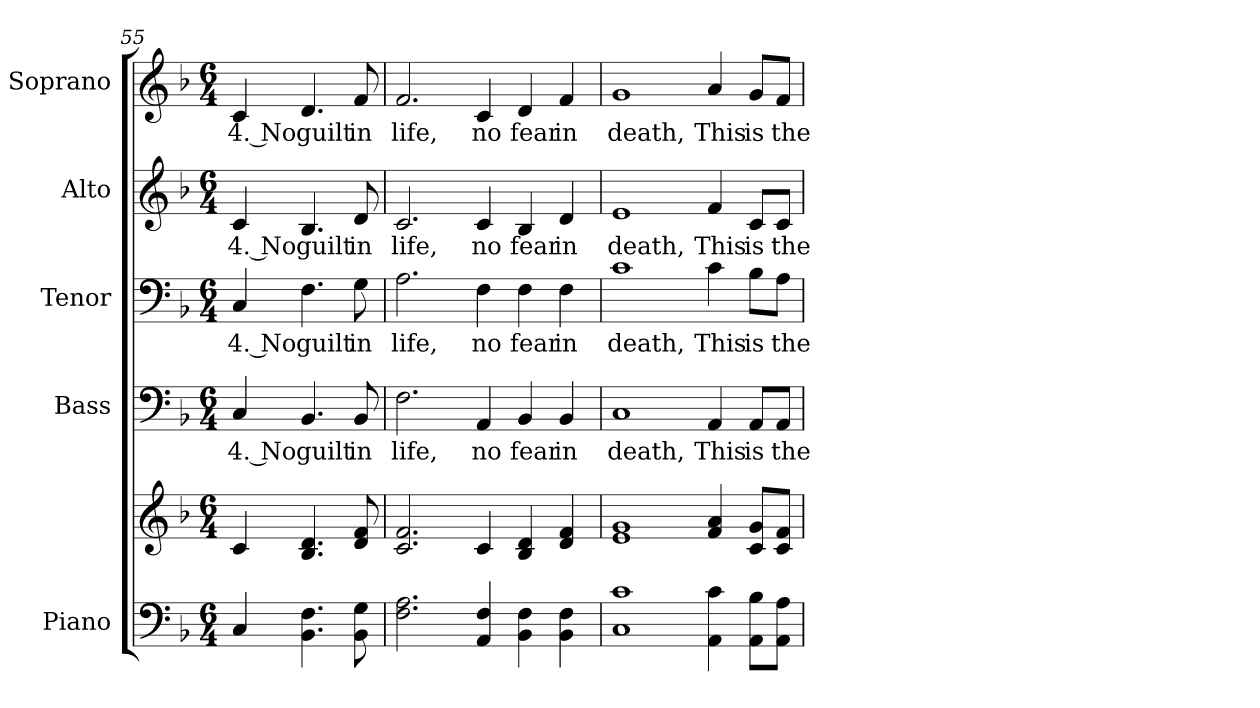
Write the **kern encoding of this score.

**kern	**kern	**kern	**text	**kern	**text	**kern	**text	**kern	**text
*part5	*part5	*part4	*part4	*part3	*part3	*part2	*part2	*part1	*part1
*staff6	*staff5	*staff4	*staff4	*staff3	*staff3	*staff2	*staff2	*staff1	*staff1
*I"Piano	*	*I"Bass	*	*I"Tenor	*	*I"Alto	*	*I"Soprano	*
*I'Pno.	*	*I'B.	*	*	*	*I'A.	*	*I'S.	*
!!LO:PB:g=z
*clefF4	*clefG2	*clefF4	*	*clefF4	*	*clefG2	*	*clefG2	*
*k[b-]	*k[b-]	*k[b-]	*	*k[b-]	*	*k[b-]	*	*k[b-]	*
*F:	*F:	*F:	*	*F:	*	*F:	*	*F:	*
*M6/4	*M6/4	*M6/4	*	*M6/4	*	*M6/4	*	*M6/4	*
=55	=55	=55	=55	=55	=55	=55	=55	=55	=55
!	!	!	!LO:LY:b:color=#000000	!	!	!	!	!	!
!	!	!	!	!	!LO:LY:b:color=#000000	!	!	!	!
!	!	!	!	!	!	!	!LO:LY:b:color=#000000	!	!
!	!	!	!	!	!	!	!	!	!LO:LY:b:color=#000000
4Ci/	4ci/	4Ci/	4. No	4Ci/	4. No	4ci/	4. No	4ci/	4. No
!	!	!	!LO:LY:b:color=#000000	!	!	!	!	!	!
!	!	!	!	!	!LO:LY:b:color=#000000	!	!	!	!
!	!	!	!	!	!	!	!LO:LY:b:color=#000000	!	!
!	!	!	!	!	!	!	!	!	!LO:LY:b:color=#000000
4.BB-i\ 4.Fi	4.B-i/ 4.di	4.BB-i/	guilt	4.Fi\	guilt	4.B-i/	guilt	4.di/	guilt
!	!	!	!LO:LY:b:color=#000000	!	!	!	!	!	!
!	!	!	!	!	!LO:LY:b:color=#000000	!	!	!	!
!	!	!	!	!	!	!	!LO:LY:b:color=#000000	!	!
!	!	!	!	!	!	!	!	!	!LO:LY:b:color=#000000
8BB-i\ 8Gi	8di/ 8fi	8BB-i/	in	8Gi\	in	8di/	in	8fi/	in
=56	=56	=56	=56	=56	=56	=56	=56	=56	=56
!	!	!	!LO:LY:b:color=#000000	!	!	!	!	!	!
!	!	!	!	!	!LO:LY:b:color=#000000	!	!	!	!
!	!	!	!	!	!	!	!LO:LY:b:color=#000000	!	!
!	!	!	!	!	!	!	!	!	!LO:LY:b:color=#000000
2.Fi\ 2.Ai	2.ci/ 2.fi	2.Fi\	life,	2.Ai\	life,	2.ci/	life,	2.fi/	life,
!	!	!	!LO:LY:b:color=#000000	!	!	!	!	!	!
!	!	!	!	!	!LO:LY:b:color=#000000	!	!	!	!
!	!	!	!	!	!	!	!LO:LY:b:color=#000000	!	!
!	!	!	!	!	!	!	!	!	!LO:LY:b:color=#000000
4AAi/ 4Fi	4ci/	4AAi/	no	4Fi\	no	4ci/	no	4ci/	no
!	!	!	!LO:LY:b:color=#000000	!	!	!	!	!	!
!	!	!	!	!	!LO:LY:b:color=#000000	!	!	!	!
!	!	!	!	!	!	!	!LO:LY:b:color=#000000	!	!
!	!	!	!	!	!	!	!	!	!LO:LY:b:color=#000000
4BB-i\ 4Fi	4B-i/ 4di	4BB-i/	fear	4Fi\	fear	4B-i/	fear	4di/	fear
!	!	!	!LO:LY:b:color=#000000	!	!	!	!	!	!
!	!	!	!	!	!LO:LY:b:color=#000000	!	!	!	!
!	!	!	!	!	!	!	!LO:LY:b:color=#000000	!	!
!	!	!	!	!	!	!	!	!	!LO:LY:b:color=#000000
4BB-i\ 4Fi	4di/ 4fi	4BB-i/	in	4Fi\	in	4di/	in	4fi/	in
=57	=57	=57	=57	=57	=57	=57	=57	=57	=57
!	!	!	!LO:LY:b:color=#000000	!	!	!	!	!	!
!	!	!	!	!	!LO:LY:b:color=#000000	!	!	!	!
!	!	!	!	!	!	!	!LO:LY:b:color=#000000	!	!
!	!	!	!	!	!	!	!	!	!LO:LY:b:color=#000000
1Ci 1ci	1ei 1gi	1Ci	death,	1ci	death,	1ei	death,	1gi	death,
!	!	!	!LO:LY:b:color=#000000	!	!	!	!	!	!
!	!	!	!	!	!LO:LY:b:color=#000000	!	!	!	!
!	!	!	!	!	!	!	!LO:LY:b:color=#000000	!	!
!	!	!	!	!	!	!	!	!	!LO:LY:b:color=#000000
4AAi\ 4ci	4fi/ 4ai	4AAi/	This	4ci\	This	4fi/	This	4ai/	This
!	!	!	!LO:LY:b:color=#000000	!	!	!	!	!	!
!	!	!	!	!	!LO:LY:b:color=#000000	!	!	!	!
!	!	!	!	!	!	!	!LO:LY:b:color=#000000	!	!
!	!	!	!	!	!	!	!	!	!LO:LY:b:color=#000000
8AAi\ 8B-i\L	8ci/ 8gi/L	8AAi/L	is	8B-i\L	is	8ci/L	is	8gi/L	is
!	!	!	!LO:LY:b:color=#000000	!	!	!	!	!	!
!	!	!	!	!	!LO:LY:b:color=#000000	!	!	!	!
!	!	!	!	!	!	!	!LO:LY:b:color=#000000	!	!
!	!	!	!	!	!	!	!	!	!LO:LY:b:color=#000000
8AAi\ 8Ai\J	8ci/ 8fi/J	8AAi/J	the	8Ai\J	the	8ci/J	the	8fi/J	the
=	=	=	=	=	=	=	=	=	=
*-	*-	*-	*-	*-	*-	*-	*-	*-	*-
